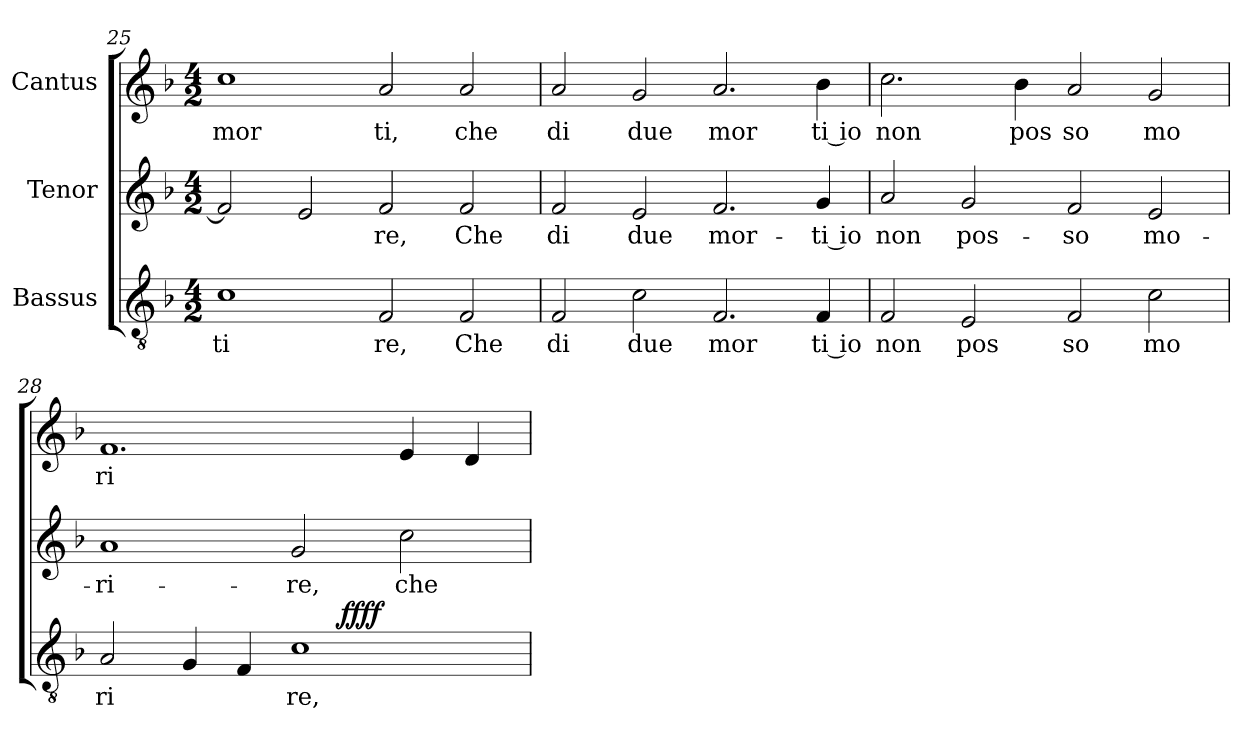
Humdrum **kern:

**kern	**text	**dynam	**kern	**text	**kern	**text
*part3	*part3	*part3	*part2	*part2	*part1	*part1
*staff3	*staff3	*staff3	*staff2	*staff2	*staff1	*staff1
*I"Bassus	*	*	*I"Tenor	*	*I"Cantus	*
*clefGv2	*	*	*clefG2	*	*clefG2	*
*k[b-]	*	*	*k[b-]	*	*k[b-]	*
*F:	*	*	*F:	*	*F:	*
*M4/2	*	*	*M4/2	*	*M4/2	*
=25	=25	=25	=25	=25	=25	=25
!	!LO:LY:b:cj	!	!	!	!	!LO:LY:b:cj
1c	ti	.	2f/]	.	1cc	mor
.	.	.	2e/	.	.	.
!	!LO:LY:b:cj	!	!	!LO:LY:b:cj	!	!LO:LY:b:cj
2F/	re,	.	2f/	-re,	2a/	ti,
!	!LO:LY:b:cj	!	!	!LO:LY:b:cj	!	!LO:LY:b:cj
2F/	Che	.	2f/	Che	2a/	che
=26	=26	=26	=26	=26	=26	=26
!	!LO:LY:b:cj	!	!	!LO:LY:b:cj	!	!LO:LY:b:cj
2F/	di	.	2f/	di	2a/	di
!	!LO:LY:b:cj	!	!	!LO:LY:b:cj	!	!LO:LY:b:cj
2c\	due	.	2e/	due	2g/	due
!	!LO:LY:b:cj	!	!	!LO:LY:b:cj	!	!LO:LY:b:cj
2.F/	mor	.	2.f/	mor-	2.a/	mor
!	!LO:LY:b:rj	!	!	!LO:LY:b:rj	!	!LO:LY:b:rj
4F/	ti io	.	4g/	-ti io	4b-\	ti io
=27	=27	=27	=27	=27	=27	=27
!	!LO:LY:b:cj	!	!	!LO:LY:b:cj	!	!LO:LY:b:cj
2F/	non	.	2a/	non	2.cc\	non
!	!LO:LY:b:cj	!	!	!LO:LY:b:cj	!	!
2E/	pos	.	2g/	pos-	.	.
!	!	!	!	!	!	!LO:LY:b:cj
.	.	.	.	.	4b-\	pos
!	!LO:LY:b:cj	!	!	!LO:LY:b:cj	!	!LO:LY:b:cj
2F/	so	.	2f/	-so	2a/	so
!	!LO:LY:b:cj	!	!	!LO:LY:b:cj	!	!LO:LY:b:cj
2c\	mo	.	2e/	mo-	2g/	mo
=28	=28	=28	=28	=28	=28	=28
!	!LO:LY:b:cj	!	!	!LO:LY:b:cj	!	!LO:LY:b:cj
*^	*	*	*	*	*	*
2A/	1ryy	ri	.	1a	-ri-	1.f	ri
4G/	.	.	.	.	.	.	.
4F/	.	.	.	.	.	.	.
!	!	!LO:LY:b:cj	!	!	!LO:LY:b:cj	!	!
1c	8..ryy	re,	.	2g/	-re,	.	.
!	!	!	!LO:DY:b	!	!	!	!
.	2ryy	.	ffff	.	.	.	.
!	!	!	!	!	!LO:LY:b:cj	!	!
.	.	.	.	2cc\	che	4e/	.
.	4ryy	.	.	.	.	.	.
.	.	.	.	.	.	4d/	.
.	32ryy	.	.	.	.	.	.
*v	*v	*	*	*	*	*	*
=	=	=	=	=	=	=
*-	*-	*-	*-	*-	*-	*-
